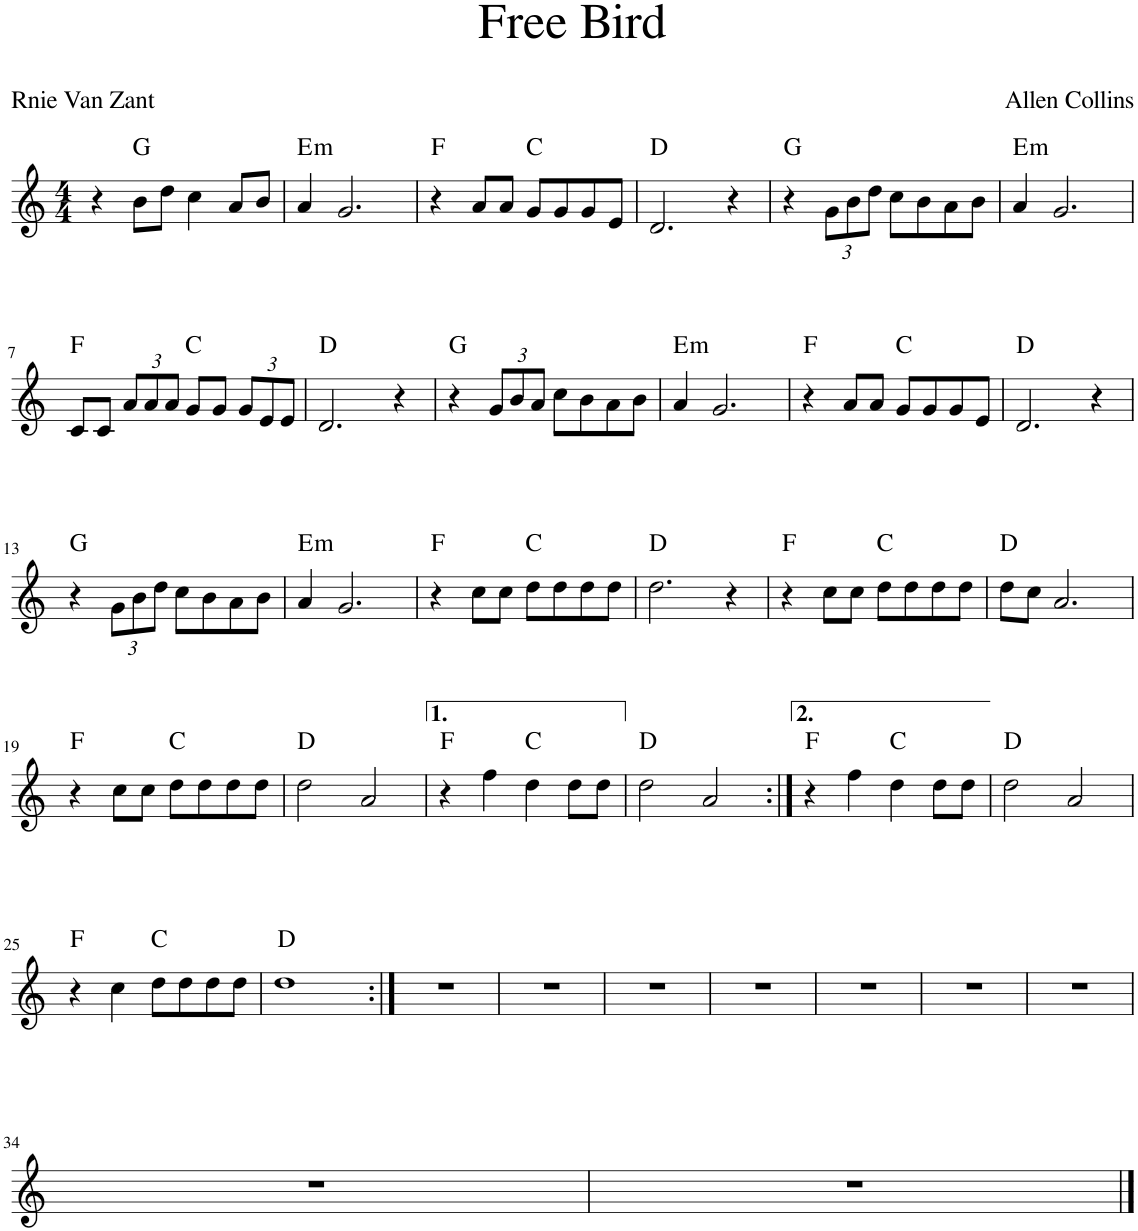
**kern	**harte
*part1	*part1
*staff1	*
*I"Piano	*
*I'Pno.	*
*clefG2	*
*k[]	*
*M4/4	*
=1	=1
4r	.
8b\L	G:maj
8dd\J	.
4cc\	.
8a/L	.
8b/J	.
=2	=2
!	!LO:H:kt=m
4a/	E:min
2.g/	.
=3	=3
4r	F:maj
8a/L	.
8a/J	.
8g/L	C:maj
8g/	.
8g/	.
8e/J	.
=4	=4
2.d/	D:maj
4r	.
=5	=5
4r	G:maj
*Xbrackettup	*
12g\L	.
12b\	.
12dd\J	.
8cc\L	.
8b\	.
8a\	.
8b\J	.
=6	=6
!	!LO:H:kt=m
4a/	E:min
2.g/	.
!!LO:LB:g=z
=7	=7
8c/L	F:maj
8c/J	.
12a/L	.
12a/	.
12a/J	.
8g/L	C:maj
8g/J	.
12g/L	.
12e/	.
12e/J	.
=8	=8
2.d/	D:maj
4r	.
=9	=9
4r	G:maj
12g/L	.
12b/	.
12a/J	.
8cc\L	.
8b\	.
8a\	.
8b\J	.
=10	=10
!	!LO:H:kt=m
4a/	E:min
2.g/	.
=11	=11
4r	F:maj
8a/L	.
8a/J	.
8g/L	C:maj
8g/	.
8g/	.
8e/J	.
=12	=12
2.d/	D:maj
4r	.
!!LO:LB:g=z
=13	=13
4r	G:maj
12g\L	.
12b\	.
12dd\J	.
8cc\L	.
8b\	.
8a\	.
8b\J	.
=14	=14
!	!LO:H:kt=m
4a/	E:min
2.g/	.
=15	=15
4r	F:maj
8cc\L	.
8cc\J	.
8dd\L	C:maj
8dd\	.
8dd\	.
8dd\J	.
=16	=16
2.dd\	D:maj
4r	.
=17	=17
4r	F:maj
8cc\L	.
8cc\J	.
8dd\L	C:maj
8dd\	.
8dd\	.
8dd\J	.
=18	=18
8dd\L	D:maj
8cc\J	.
2.a/	.
!!LO:LB:g=z
=19	=19
4r	F:maj
8cc\L	.
8cc\J	.
8dd\L	C:maj
8dd\	.
8dd\	.
8dd\J	.
=20	=20
2dd\	D:maj
2a/	.
=21	=21
4r	F:maj
4ff\	.
4dd\	C:maj
8dd\L	.
8dd\J	.
=22	=22
2dd\	D:maj
2a/	.
=23:|!	=23:|!
4r	F:maj
4ff\	.
4dd\	C:maj
8dd\L	.
8dd\J	.
=24	=24
2dd\	D:maj
2a/	.
!!LO:LB:g=z
=25	=25
4r	F:maj
4cc\	.
8dd\L	C:maj
8dd\	.
8dd\	.
8dd\J	.
=26	=26
1dd	D:maj
=27:|!	=27:|!
1r	.
=28	=28
1r	.
=29	=29
1r	.
=30	=30
1r	.
=31	=31
1r	.
=32	=32
1r	.
=33	=33
1r	.
!!LO:LB:g=z
=34	=34
1r	.
=35	=35
1r	.
==	==
*-	*-
